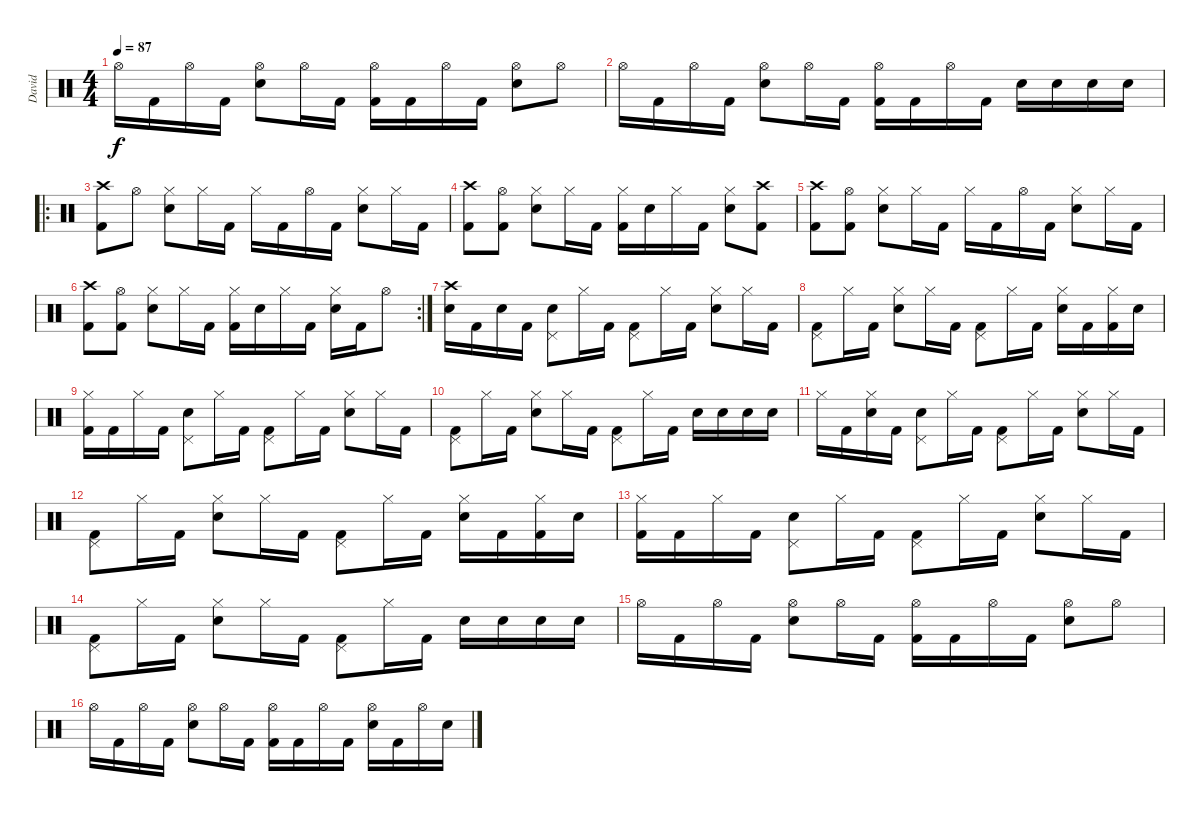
\track ("David" "David") {instrument percussion}
\staff {score}
\articulation defaults
\ts (4 4)
\tempo 87
\clef neutral
\ks c "Hi-Hat (open)".16{dy f} "Kick (hit) 2".16 "Hi-Hat (open)".16 "Kick (hit) 2".16
("Hi-Hat (open)" "Electric Snare (hit)").8 "Hi-Hat (open)".16 "Kick (hit) 2".16 ("Hi-Hat (open)" "Kick (hit) 2").16 "Kick (hit) 2".16 "Hi-Hat (open)".16 "Kick (hit) 2".16 ("Hi-Hat (open)" "Electric Snare (hit)").8 "Hi-Hat (open)".8 |
"Hi-Hat (open)".16 "Kick (hit) 2".16 "Hi-Hat (open)".16 "Kick (hit) 2".16 ("Hi-Hat (open)" "Electric Snare (hit)").8 "Hi-Hat (open)".16 "Kick (hit) 2".16 ("Hi-Hat (open)" "Kick (hit) 2").16 "Kick (hit) 2".16 "Hi-Hat (open)".16 "Kick (hit) 2".16 "Electric Snare (hit)".16 "Electric Snare (hit)".16 "Electric Snare (hit)".16 "Electric Snare (hit)".16 |
\ro
("Crash high (hit)" "Kick (hit) 2").8 "Hi-Hat (open)".8 ("Hi-Hat (closed)" "Electric Snare (hit)").8 "Hi-Hat (closed)".16 "Kick (hit) 2".16 "Hi-Hat (closed)".16 "Kick (hit) 2".16 "Hi-Hat (open)".16 "Kick (hit) 2".16 ("Hi-Hat (closed)" "Electric Snare (hit)").8 "Hi-Hat (closed)".16 "Kick (hit) 2".16 |
("Crash high (hit)" "Kick (hit) 2").8 ("Hi-Hat (open)" "Kick (hit) 2").8 ("Hi-Hat (closed)" "Electric Snare (hit)").8 "Hi-Hat (closed)".16 "Kick (hit) 2".16 ("Hi-Hat (closed)" "Kick (hit) 2").16 "Electric Snare (hit)".16 "Hi-Hat (closed)".16 "Kick (hit) 2".16 ("Hi-Hat (closed)" "Electric Snare (hit)").8 ("Crash high (hit)" "Kick (hit) 2").8 |
("Crash high (hit)" "Kick (hit) 2").8 ("Hi-Hat (open)" "Kick (hit) 2").8 ("Hi-Hat (closed)" "Electric Snare (hit)").8 "Hi-Hat (closed)".16 "Kick (hit) 2".16 "Hi-Hat (closed)".16 "Kick (hit) 2".16 "Hi-Hat (open)".16 "Kick (hit) 2".16 ("Hi-Hat (closed)" "Electric Snare (hit)").8 "Hi-Hat (closed)".16 "Kick (hit) 2".16 |
\rc 2
("Crash high (hit)" "Kick (hit) 2").8 ("Hi-Hat (open)" "Kick (hit) 2").8 ("Hi-Hat (closed)" "Electric Snare (hit)").8 "Hi-Hat (closed)".16 "Kick (hit) 2".16 ("Hi-Hat (closed)" "Kick (hit) 2").16 "Electric Snare (hit)".16 "Hi-Hat (closed)".16 "Kick (hit) 2".16 ("Hi-Hat (closed)" "Electric Snare (hit)").16 "Kick (hit) 2".16 "Hi-Hat (open)".8 |
("Crash high (hit)" "Electric Snare (hit)").16 "Kick (hit) 2".16 "Electric Snare (hit)".16 "Kick (hit) 2".16 ("Pedal Hi-Hat (hit)" "Electric Snare (hit)").8 "Hi-Hat (closed)".16 "Kick (hit) 2".16 ("Pedal Hi-Hat (hit)" "Kick (hit) 2").8 "Hi-Hat (closed)".16 "Kick (hit) 2".16 ("Hi-Hat (closed)" "Electric Snare (hit)").8 "Hi-Hat (closed)".16 "Kick (hit) 2".16 |
("Pedal Hi-Hat (hit)" "Kick (hit) 2").8 "Hi-Hat (closed)".16 "Kick (hit) 2".16 ("Hi-Hat (closed)" "Electric Snare (hit)").8 "Hi-Hat (closed)".16 "Kick (hit) 2".16 ("Pedal Hi-Hat (hit)" "Kick (hit) 2").8 "Hi-Hat (closed)".16 "Kick (hit) 2".16 ("Hi-Hat (closed)" "Electric Snare (hit)").16 "Kick (hit) 2".16 ("Hi-Hat (closed)" "Kick (hit) 2").16 "Electric Snare (hit)".16 |
("Hi-Hat (closed)" "Kick (hit) 2").16 "Kick (hit) 2".16 "Hi-Hat (closed)".16 "Kick (hit) 2".16 ("Pedal Hi-Hat (hit)" "Electric Snare (hit)").8 "Hi-Hat (closed)".16 "Kick (hit) 2".16 ("Pedal Hi-Hat (hit)" "Kick (hit) 2").8 "Hi-Hat (closed)".16 "Kick (hit) 2".16 ("Hi-Hat (closed)" "Electric Snare (hit)").8 "Hi-Hat (closed)".16 "Kick (hit) 2".16 |
("Pedal Hi-Hat (hit)" "Kick (hit) 2").8 "Hi-Hat (closed)".16 "Kick (hit) 2".16 ("Hi-Hat (closed)" "Electric Snare (hit)").8 "Hi-Hat (closed)".16 "Kick (hit) 2".16 ("Pedal Hi-Hat (hit)" "Kick (hit) 2").8 "Hi-Hat (closed)".16 "Kick (hit) 2".16 "Electric Snare (hit)".16 "Electric Snare (hit)".16 "Electric Snare (hit)".16 "Electric Snare (hit)".16 |
"Hi-Hat (closed)".16 "Kick (hit) 2".16 ("Hi-Hat (closed)" "Electric Snare (hit)").16 "Kick (hit) 2".16 ("Pedal Hi-Hat (hit)" "Electric Snare (hit)").8 "Hi-Hat (closed)".16 "Kick (hit) 2".16 ("Pedal Hi-Hat (hit)" "Kick (hit) 2").8 "Hi-Hat (closed)".16 "Kick (hit) 2".16 ("Hi-Hat (closed)" "Electric Snare (hit)").8 "Hi-Hat (closed)".16 "Kick (hit) 2".16 |
("Pedal Hi-Hat (hit)" "Kick (hit) 2").8 "Hi-Hat (closed)".16 "Kick (hit) 2".16 ("Hi-Hat (closed)" "Electric Snare (hit)").8 "Hi-Hat (closed)".16 "Kick (hit) 2".16 ("Pedal Hi-Hat (hit)" "Kick (hit) 2").8 "Hi-Hat (closed)".16 "Kick (hit) 2".16 ("Hi-Hat (closed)" "Electric Snare (hit)").16 "Kick (hit) 2".16 ("Hi-Hat (closed)" "Kick (hit) 2").16 "Electric Snare (hit)".16 |
("Hi-Hat (closed)" "Kick (hit) 2").16 "Kick (hit) 2".16 "Hi-Hat (closed)".16 "Kick (hit) 2".16 ("Pedal Hi-Hat (hit)" "Electric Snare (hit)").8 "Hi-Hat (closed)".16 "Kick (hit) 2".16 ("Pedal Hi-Hat (hit)" "Kick (hit) 2").8 "Hi-Hat (closed)".16 "Kick (hit) 2".16 ("Hi-Hat (closed)" "Electric Snare (hit)").8 "Hi-Hat (closed)".16 "Kick (hit) 2".16 |
("Pedal Hi-Hat (hit)" "Kick (hit) 2").8 "Hi-Hat (closed)".16 "Kick (hit) 2".16 ("Hi-Hat (closed)" "Electric Snare (hit)").8 "Hi-Hat (closed)".16 "Kick (hit) 2".16 ("Pedal Hi-Hat (hit)" "Kick (hit) 2").8 "Hi-Hat (closed)".16 "Kick (hit) 2".16 "Electric Snare (hit)".16 "Electric Snare (hit)".16 "Electric Snare (hit)".16 "Electric Snare (hit)".16 |
"Hi-Hat (open)".16 "Kick (hit) 2".16 "Hi-Hat (open)".16 "Kick (hit) 2".16 ("Hi-Hat (open)" "Electric Snare (hit)").8 "Hi-Hat (open)".16 "Kick (hit) 2".16 ("Hi-Hat (open)" "Kick (hit) 2").16 "Kick (hit) 2".16 "Hi-Hat (open)".16 "Kick (hit) 2".16 ("Hi-Hat (open)" "Electric Snare (hit)").8 "Hi-Hat (open)".8 |
"Hi-Hat (open)".16 "Kick (hit) 2".16 "Hi-Hat (open)".16 "Kick (hit) 2".16 ("Hi-Hat (open)" "Electric Snare (hit)").8 "Hi-Hat (open)".16 "Kick (hit) 2".16 ("Hi-Hat (open)" "Kick (hit) 2").16 "Kick (hit) 2".16 "Hi-Hat (open)".16 "Kick (hit) 2".16 ("Hi-Hat (open)" "Electric Snare (hit)").16 "Kick (hit) 2".16 "Hi-Hat (open)".16 "Electric Snare (hit)".16
